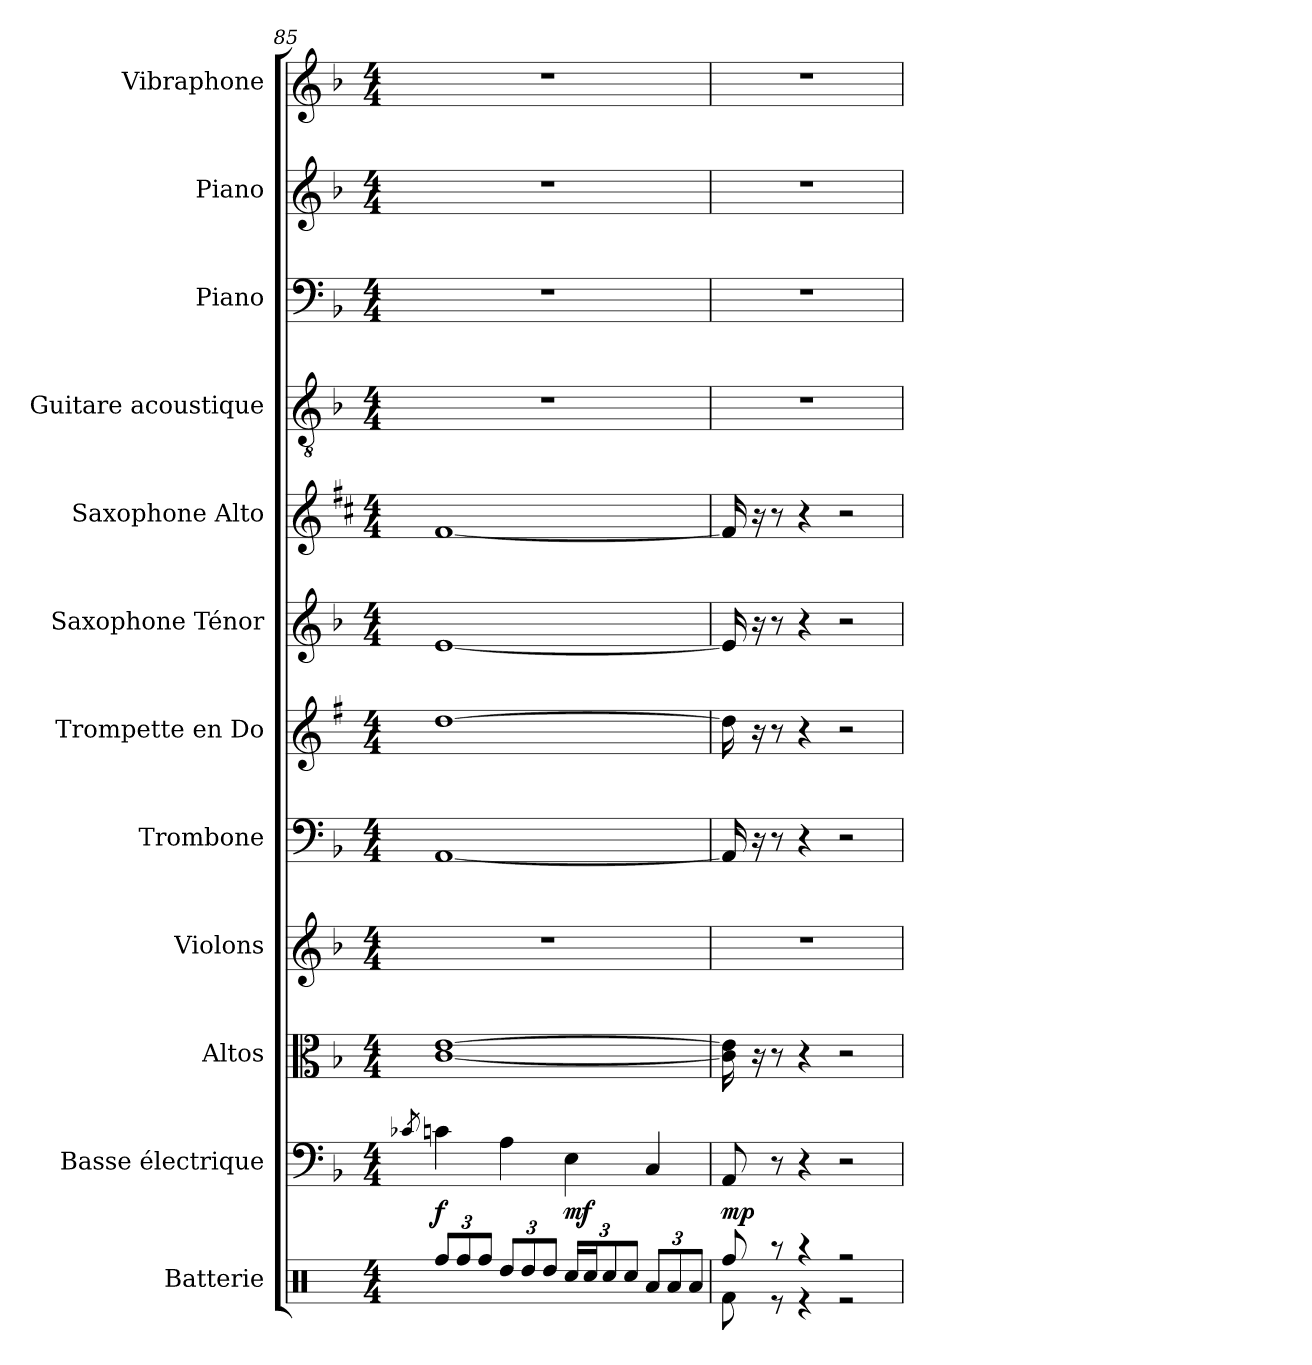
**kern	**kern	**dynam	**kern	**kern	**kern	**kern	**kern	**kern	**kern	**kern	**kern	**kern
*part12	*part11	*part11	*part10	*part9	*part8	*part7	*part6	*part5	*part4	*part3	*part2	*part1
*staff12	*staff11	*staff11	*staff10	*staff9	*staff8	*staff7	*staff6	*staff5	*staff4	*staff3	*staff2	*staff1
*I"Batterie	*I"Basse électrique	*	*I"Altos	*I"Violons	*I"Trombone	*I"Trompette en Do	*I"Saxophone Ténor	*I"Saxophone Alto	*I"Guitare acoustique	*I"Piano	*I"Piano	*I"Vibraphone
*I'Batt.	*I'B. él.	*	*I'Alt.	*I'Vlns.	*I'Tbn.	*I'Tromp. Do	*I'Sax. T.	*I'Sax. A.	*I'Guit.	*I'Pia.	*I'Pia.	*I'Vib.
!!LO:PB:g=z
*clefX	*clefF4	*	*clefC3	*clefG2	*clefF4	*clefG2	*clefG2	*clefG2	*clefGv2	*clefF4	*clefG2	*clefG2
*	*ITrd7c12	*	*	*	*	*ITrd1c2	*ITrd8c14	*ITrd5c9	*	*	*	*
*k[]	*k[b-]	*	*k[b-]	*k[b-]	*k[b-]	*k[b-]	*k[b-]	*k[b-]	*k[b-]	*k[b-]	*k[b-]	*k[b-]
*M4/4	*M4/4	*	*M4/4	*M4/4	*M4/4	*M4/4	*M4/4	*M4/4	*M4/4	*M4/4	*M4/4	*M4/4
=85	=85	=85	=85	=85	=85	=85	=85	=85	=85	=85	=85	=85
.	8qC-X/	.	.	.	.	.	.	.	.	.	.	.
*Xbrackettup	*	*	*	*	*	*	*	*	*	*	*	*
!	!	!LO:DY:b	!	!	!	!	!	!	!	!	!	!
12Rff/L	4Cn\	f	[1c [1e	1r	[1AA	[1cc	[1E	[1A	1r	1r	1r	1r
12Rff/	.	.	.	.	.	.	.	.	.	.	.	.
12Rff/J	.	.	.	.	.	.	.	.	.	.	.	.
12Rdd/L	4AA\	.	.	.	.	.	.	.	.	.	.	.
12Rdd/	.	.	.	.	.	.	.	.	.	.	.	.
12Rdd/J	.	.	.	.	.	.	.	.	.	.	.	.
!	!	!LO:DY:b	!	!	!	!	!	!	!	!	!	!
24Rcc/LL	4EE\	mf	.	.	.	.	.	.	.	.	.	.
24Rcc/J	.	.	.	.	.	.	.	.	.	.	.	.
12Rcc/	.	.	.	.	.	.	.	.	.	.	.	.
12Rcc/J	.	.	.	.	.	.	.	.	.	.	.	.
12Ra/L	4CC/	.	.	.	.	.	.	.	.	.	.	.
12Ra/	.	.	.	.	.	.	.	.	.	.	.	.
12Ra/J	.	.	.	.	.	.	.	.	.	.	.	.
=86	=86	=86	=86	=86	=86	=86	=86	=86	=86	=86	=86	=86
*^	*	*	*	*	*	*	*	*	*	*	*	*
!	!	!	!LO:DY:b	!	!	!	!	!	!	!	!	!	!
8Rff/	8Rf\	8AAA/	mp	16c\] 16e\]	1r	16AA/]	16cc\]	16E/]	16A/]	1r	1r	1r	1r
.	.	.	.	16r	.	16r	16r	16r	16r	.	.	.	.
8r	8r	8r	.	8r	.	8r	8r	8r	8r	.	.	.	.
4r	4r	4r	.	4r	.	4r	4r	4r	4r	.	.	.	.
2r	2r	2r	.	2r	.	2r	2r	2r	2r	.	.	.	.
*v	*v	*	*	*	*	*	*	*	*	*	*	*	*
=	=	=	=	=	=	=	=	=	=	=	=	=
*-	*-	*-	*-	*-	*-	*-	*-	*-	*-	*-	*-	*-
